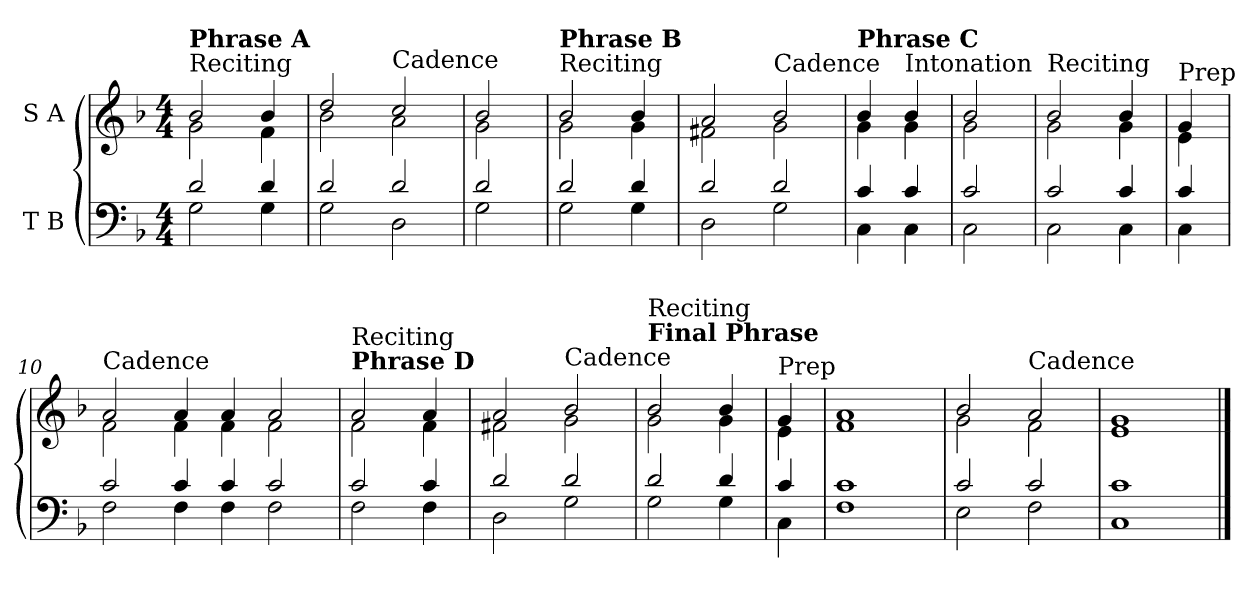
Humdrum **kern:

**kern	**kern
*part2	*part1
*staff2	*staff1
*I"T B	*I"S A
*clefF4	*clefG2
*k[b-]	*k[b-]
*M4/4	*M4/4
=1	=1
*^	*^
!	!	!LO:TX:a:t=Reciting	!
!	!	!LO:TX:a:B:t=Phrase A	!
2d/	2G\	2b-/	2g\
4d/	4G\	4b-/	4f\
=2	=2	=2	=2
2d/	2G\	2dd/	2b-\
!	!	!LO:TX:a:t=Cadence	!
2d/	2D\	2cc/	2a\
=3	=3	=3	=3
2d/	2G\	2b-/	2g\
!!LO:LB:g=z	!!
=4	=4	=4	=4
!	!	!LO:TX:a:t=Reciting	!
!	!	!LO:TX:a:B:t=Phrase B	!
2d/	2G\	2b-/	2g\
4d/	4G\	4b-/	4g\
=5	=5	=5	=5
2d/	2D\	2a/	2f#X\
!	!	!LO:TX:a:t=Cadence	!
2d/	2G\	2b-/	2g\
!!LO:LB:g=z	!!
=6	=6	=6	=6
!	!	!LO:TX:a:B:t=Phrase C	!
4c/	4C\	4b-/	4g\
!	!	!LO:TX:a:t=Intonation	!
4c/	4C\	4b-/	4g\
=7	=7	=7	=7
2c/	2C\	2b-/	2g\
=8	=8	=8	=8
!	!	!LO:TX:a:t=Reciting	!
2c/	2C\	2b-/	2g\
4c/	4C\	4b-/	4g\
=9	=9	=9	=9
!	!	!LO:TX:a:t=Prep	!
4c/	4C\	4g/	4e\
=10	=10	=10	=10
!	!	!LO:TX:a:t=Cadence	!
2c/	2F\	2a/	2f\
4c/	4F\	4a/	4f\
4c/	4F\	4a/	4f\
2c/	2F\	2a/	2f\
!!LO:LB:g=z	!!
=11	=11	=11	=11
!	!	!LO:TX:a:B:t=Phrase D	!
!	!	!LO:TX:a:t=Reciting	!
2c/	2F\	2a/	2f\
4c/	4F\	4a/	4f\
=12	=12	=12	=12
2d/	2D\	2a/	2f#X\
!	!	!LO:TX:a:t=Cadence	!
2d/	2G\	2b-/	2g\
!!LO:LB:g=z	!!
=13	=13	=13	=13
!	!	!LO:TX:a:B:t=Final Phrase	!
!	!	!LO:TX:a:t=Reciting	!
2d/	2G\	2b-/	2g\
4d/	4G\	4b-/	4g\
=14	=14	=14	=14
!	!	!LO:TX:a:t=Prep	!
4c/	4C\	4g/	4e\
=15	=15	=15	=15
1c	1F	1a	1f
=16	=16	=16	=16
2c/	2E\	2b-/	2g\
!	!	!LO:TX:a:t=Cadence	!
2c/	2F\	2a/	2f\
=17	=17	=17	=17
1c	1C	1g	1e
*v	*v	*	*
*	*v	*v
==	==
*-	*-
